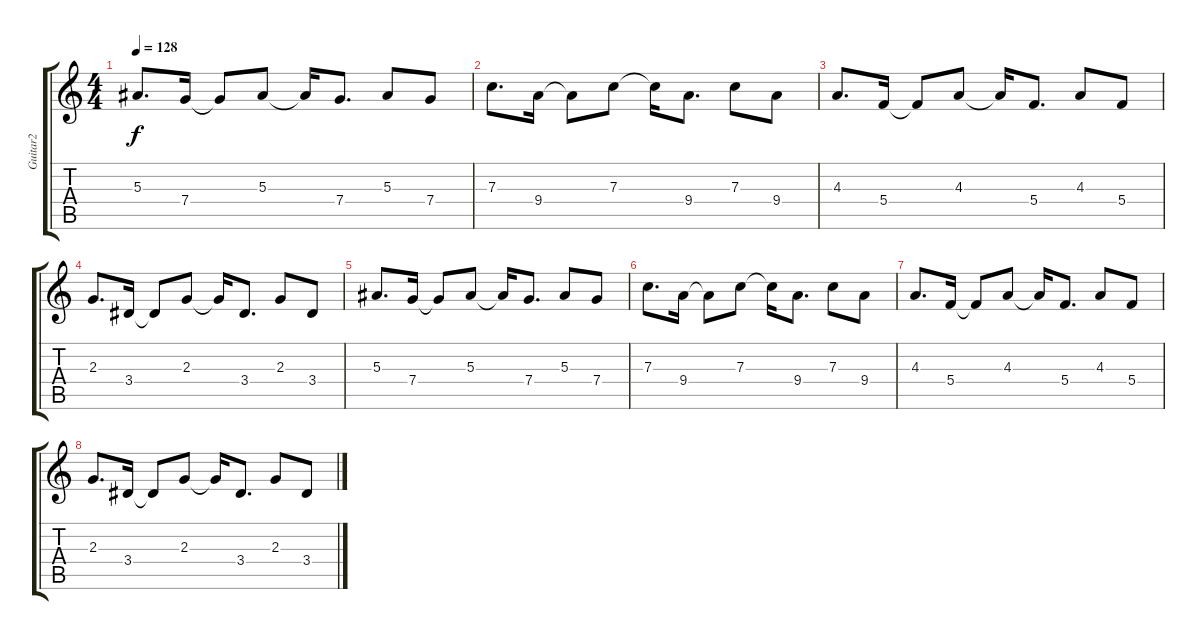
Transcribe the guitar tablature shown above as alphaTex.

\track ("Guitar2" "Guitar2") {instrument overdrivenguitar}
\staff {score tabs}
\tuning (D4 A3 F3 C3 G2 C2) {hide}
\ts (4 4)
\section ("" "")
\tempo 128
\clef g2
\ks c
5.3.8{d dy f} 7.4.16 7.4{t}.8 5.3.8 5.3{t}.16 7.4.8{d} 5.3.8 7.4.8 |
7.3.8{d} 9.4.16 9.4{t}.8 7.3.8 7.3{t}.16 9.4.8{d} 7.3.8 9.4.8 |
4.3.8{d} 5.4.16 5.4{t}.8 4.3.8 4.3{t}.16 5.4.8{d} 4.3.8 5.4.8 |
2.3.8{d} 3.4.16 3.4{t}.8 2.3.8 2.3{t}.16 3.4.8{d} 2.3.8 3.4.8 |
5.3.8{d} 7.4.16 7.4{t}.8 5.3.8 5.3{t}.16 7.4.8{d} 5.3.8 7.4.8 |
7.3.8{d} 9.4.16 9.4{t}.8 7.3.8 7.3{t}.16 9.4.8{d} 7.3.8 9.4.8 |
4.3.8{d} 5.4.16 5.4{t}.8 4.3.8 4.3{t}.16 5.4.8{d} 4.3.8 5.4.8 |
2.3.8{d} 3.4.16 3.4{t}.8 2.3.8 2.3{t}.16 3.4.8{d} 2.3.8 3.4.8
